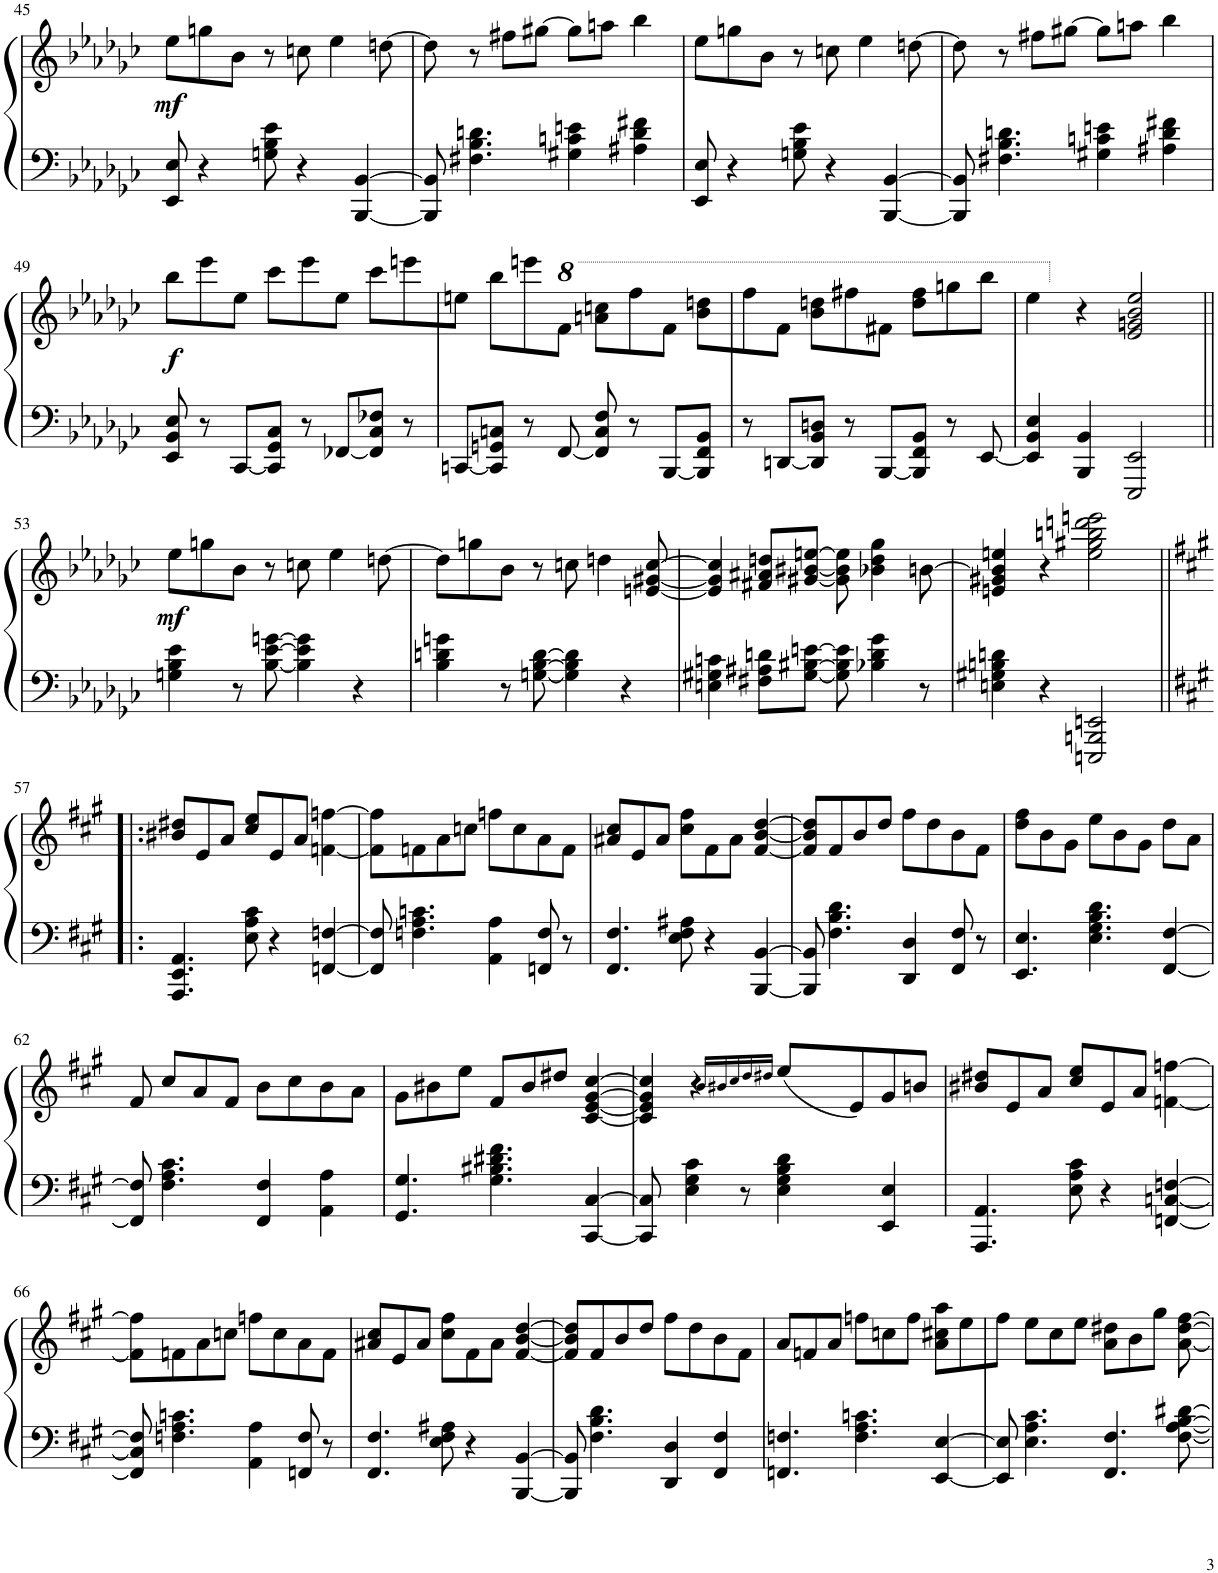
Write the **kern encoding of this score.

**kern	**kern	**dynam
*part1	*part1	*part1
*staff2	*staff1	*staff1/2
*I"Piano	*	*
*I'Pno.	*	*
!!LO:PB:g=z
*clefF4	*clefG2	*
*k[b-e-a-d-g-c-]	*k[b-e-a-d-g-c-]	*
*M4/4	*M4/4	*
*met(c)	*met(c)	*
=45	=45	=45
!	!	!LO:DY:b
8EE-/ 8E-/	8ee-\L	mf
4r	8ggn\	.
.	8b-\J	.
8Gn\ 8B-\ 8e-\	8r	.
4r	8ccn\	.
.	4ee-\	.
[4BBB-/ [4BB-/	.	.
.	[8ddn\	.
=46	=46	=46
8BBB-/] 8BB-/]	8dd\]	.
4.F#X\ 4.B-\ 4.dn\	8r	.
.	8ff#X\L	.
.	[8gg#X\J	.
4G#X\ 4cn\ 4en\	8gg#\L]	.
.	8aan\J	.
4A#X\ 4d\ 4f#X\	4bb-\	.
=47	=47	=47
8EE-/ 8E-/	8ee-\L	.
4r	8ggn\	.
.	8b-\J	.
8Gn\ 8B-\ 8e-\	8r	.
4r	8ccn\	.
.	4ee-\	.
[4BBB-/ [4BB-/	.	.
.	[8ddn\	.
=48	=48	=48
8BBB-/] 8BB-/]	8dd\]	.
4.F#X\ 4.B-\ 4.dn\	8r	.
.	8ff#X\L	.
.	[8gg#X\J	.
4G#X\ 4cn\ 4en\	8gg#\L]	.
.	8aan\J	.
4A#X\ 4d\ 4f#X\	4bb-\	.
!!LO:LB:g=z
=49	=49	=49
!	!	!LO:DY:b
8EE-/ 8BB-/ 8E-/	8bb-\L	f
8r	8eee-\	.
[8CC-/L	8ee-\J	.
8CC-/] 8GG-/ 8C-/J	8ccc-\L	.
8r	8eee-\	.
[8FF-X/L	8ee-\J	.
8FF-/] 8C-/ 8F-X/J	8ccc-\L	.
8r	8eeen\	.
=50	=50	=50
[8CCn/L	8een\J	.
8CC/] 8GGn/ 8Cn/J	8bb-\L	.
8r	8eeen\	.
*	*8va	*
[8FF/	8ff\J	.
8FF/] 8C/ 8F/	8aan\ 8cccn\L	.
8r	8fff\	.
[8BBB-/L	8ff\J	.
8BBB-/] 8FF/ 8BB-/J	8bb-\ 8dddn\L	.
=51	=51	=51
8r	8fff\	.
[8DDn/L	8ff\J	.
8DD/] 8BB-/ 8Dn/J	8bb-\ 8dddn\L	.
8r	8fff#X\	.
[8BBB-/L	8ff#X\J	.
8BBB-/] 8FF/ 8BB-/J	8ddd\ 8fff#\L	.
8r	8gggn\	.
[8EE-/	8bbb-\J	.
=52	=52	=52
4EE-/] 4BB-/ 4E-/	4eee-\	.
*	*X8va	*
4BBB-/ 4BB-/	4r	.
2EEE-/ 2EE-/	2e-/ 2gn/ 2b-/ 2ee-/	.
!!LO:LB:g=z
=53||	=53||	=53||
!	!	!LO:DY:b
4Gn\ 4B-\ 4e-\	8ee-\L	mf
.	8ggn\	.
8r	8b-\J	.
[8B-\ [8e-\ [8gn\	8r	.
4B-\] 4e-\] 4g\]	8ccn\	.
.	4ee-\	.
4r	.	.
.	[8ddn\	.
=54	=54	=54
4B-\ 4dn\ 4gn\	8dd\L]	.
.	8ggn\	.
8r	8b-\J	.
[8Gn\ [8B-\ [8d\	8r	.
4G\] 4B-\] 4d\]	8ccn\	.
.	4ddn\	.
4r	.	.
.	[8en/ [8g#X/ [8cc/	.
=55	=55	=55
4En\ 4G#X\ 4cn\	4e/] 4g#/] 4cc/]	.
8F#X\ 8A#X\ 8dn\L	8f#X/ 8a#X/ 8ddn/L	.
[8G#\ [8B#X\ [8en\J	[8g#X/ [8b#X/ [8een/J	.
8G#\] 8B#\] 8e\]	8g#\] 8b#\] 8ee\]	.
4B-X\ 4d\ 4g-\	4b-X\ 4dd\ 4gg-\	.
8r	[8bn\	.
=56	=56	=56
4En\ 4G#X\ 4Bn\ 4dn\	4en/ 4g#X/ 4b/] 4een/	.
4r	4r	.
2EEEn/ 2BBBn/ 2EEn/	2ee\ 2gg#X\ 2bbn\ 2dddn\ 2eeen\	.
!!LO:LB:g=z
=57!|:	=57!|:	=57!|:
*k[f#c#g#]	*k[f#c#g#]	*
4.AAA/ 4.EE/ 4.AA/	8b#X/ 8dd#X/L	.
.	8e/	.
.	8a/J	.
8E\ 8A\ 8c#\	8cc#/ 8ee/L	.
4r	8e/	.
.	8a/J	.
[4FFn/ [4Fn/	[4fn\ [4ffn\	.
=58	=58	=58
8FF/] 8F/]	8f\] 8ff\]L	.
4.Fn\ 4.A\ 4.cn\	8fn\	.
.	8a\	.
.	8ccn\J	.
4AA\ 4A\	8ffn\L	.
.	8cc\	.
8FFn/ 8F/	8a\	.
8r	8f\J	.
=59	=59	=59
4.FF#/ 4.F#/	8a#X/ 8cc#/L	.
.	8e/	.
.	8a#/J	.
8E\ 8F#\ 8A#X\	8cc#\ 8ff#\L	.
4r	8f#\	.
.	8a#\J	.
[4BBB/ [4BB/	[4f#/ [4b/ [4dd/	.
=60	=60	=60
8BBB/] 8BB/]	8f#/] 8b/] 8dd/]L	.
4.F#\ 4.B\ 4.d\	8f#/	.
.	8b/	.
.	8dd/J	.
4DD/ 4D/	8ff#\L	.
.	8dd\	.
8FF#/ 8F#/	8b\	.
8r	8f#\J	.
=61	=61	=61
4.EE/ 4.E/	8dd\ 8ff#\L	.
.	8b\	.
.	8g#\J	.
4.E\ 4.G#\ 4.B\ 4.d\	8ee\L	.
.	8b\	.
.	8g#\J	.
[4FF#/ [4F#/	8dd\L	.
.	8a\J	.
!!LO:LB:g=z
=62	=62	=62
8FF#/] 8F#/]	8f#/	.
4.F#\ 4.A\ 4.c#\	8cc#/L	.
.	8a/	.
.	8f#/J	.
4FF#/ 4F#/	8b\L	.
.	8cc#\	.
4AA\ 4A\	8b\	.
.	8a\J	.
=63	=63	=63
4.GG#/ 4.G#/	8g#\L	.
.	8b#X\	.
.	8ee\J	.
4.G#\ 4.B#X\ 4.d#X\ 4.f#\	8f#/L	.
.	8b#/	.
.	8dd#X/J	.
[4CC#/ [4C#/	[4c#/ [4e/ [4g#/ [4cc#/	.
=64	=64	=64
*	*^	*
8CC#/] 8C#/]	4c#/] 4e/] 4g#/] 4cc#/]	4ryy	.
4E\ 4G#\ 4c#\	.	.	.
*	*	*Xbrackettup	*
.	4r	20b!LL	.
.	.	20ccn!	.
.	.	20cc#X!	.
8r	.	.	.
.	.	20dd!	.
.	.	20dd#X!JJ	.
.	16qb/LL	.	.
.	16qb#X/	.	.
.	16qcc#/	.	.
.	16qddn/	.	.
.	16qdd#X/JJ	.	.
4E\ 4G#\ 4B\ 4d\	(8ee/L	8ee	.
.	8e/)	4.ryy	.
4EE/ 4E/	8g#/	.	.
.	8bn/J	.	.
*	*v	*v	*
=65	=65	=65
4.AAA/ 4.AA/	8b#X/ 8dd#X/L	.
.	8e/	.
.	8a/J	.
8E\ 8A\ 8c#\	8cc#/ 8ee/L	.
4r	8e/	.
.	8a/J	.
[4FFn/ [4Cn/ [4Fn/	[4fn\ [4ffn\	.
!!LO:LB:g=z
=66	=66	=66
8FF/] 8C/] 8F/]	8f\] 8ff\]L	.
4.Fn\ 4.A\ 4.cn\	8fn\	.
.	8a\	.
.	8ccn\J	.
4AA\ 4A\	8ffn\L	.
.	8cc\	.
8FFn/ 8F/	8a\	.
8r	8f\J	.
=67	=67	=67
4.FF#/ 4.F#/	8a#X/ 8cc#/L	.
.	8e/	.
.	8a#/J	.
8E\ 8F#\ 8A#X\	8cc#\ 8ff#\L	.
4r	8f#\	.
.	8a#\J	.
[4BBB/ [4BB/	[4f#/ [4b/ [4dd/	.
=68	=68	=68
8BBB/] 8BB/]	8f#/] 8b/] 8dd/]L	.
4.F#\ 4.B\ 4.d\	8f#/	.
.	8b/	.
.	8dd/J	.
4DD/ 4D/	8ff#\L	.
.	8dd\	.
4FF#/ 4F#/	8b\	.
.	8f#\J	.
=69	=69	=69
4.FFn/ 4.Fn/	8a/L	.
.	8fn/	.
.	8a/J	.
4.F\ 4.A\ 4.cn\	8ffn\L	.
.	8ccn\	.
.	8ff\J	.
[4EE/ [4E/	8a\ 8cc#X\ 8aa\L	.
.	8ee\	.
=70	=70	=70
8EE/] 8E/]	8ff#\J	.
4.E\ 4.A\ 4.c#\	8ee\L	.
.	8cc#\	.
.	8ee\J	.
4.FF#/ 4.F#/	8a\ 8dd#X\L	.
.	8b\	.
.	8gg#\J	.
[8F#\ [8A\ [8B\ [8d#X\	[8a\ [8dd#\ [8ff#\	.
=	=	=
*-	*-	*-
